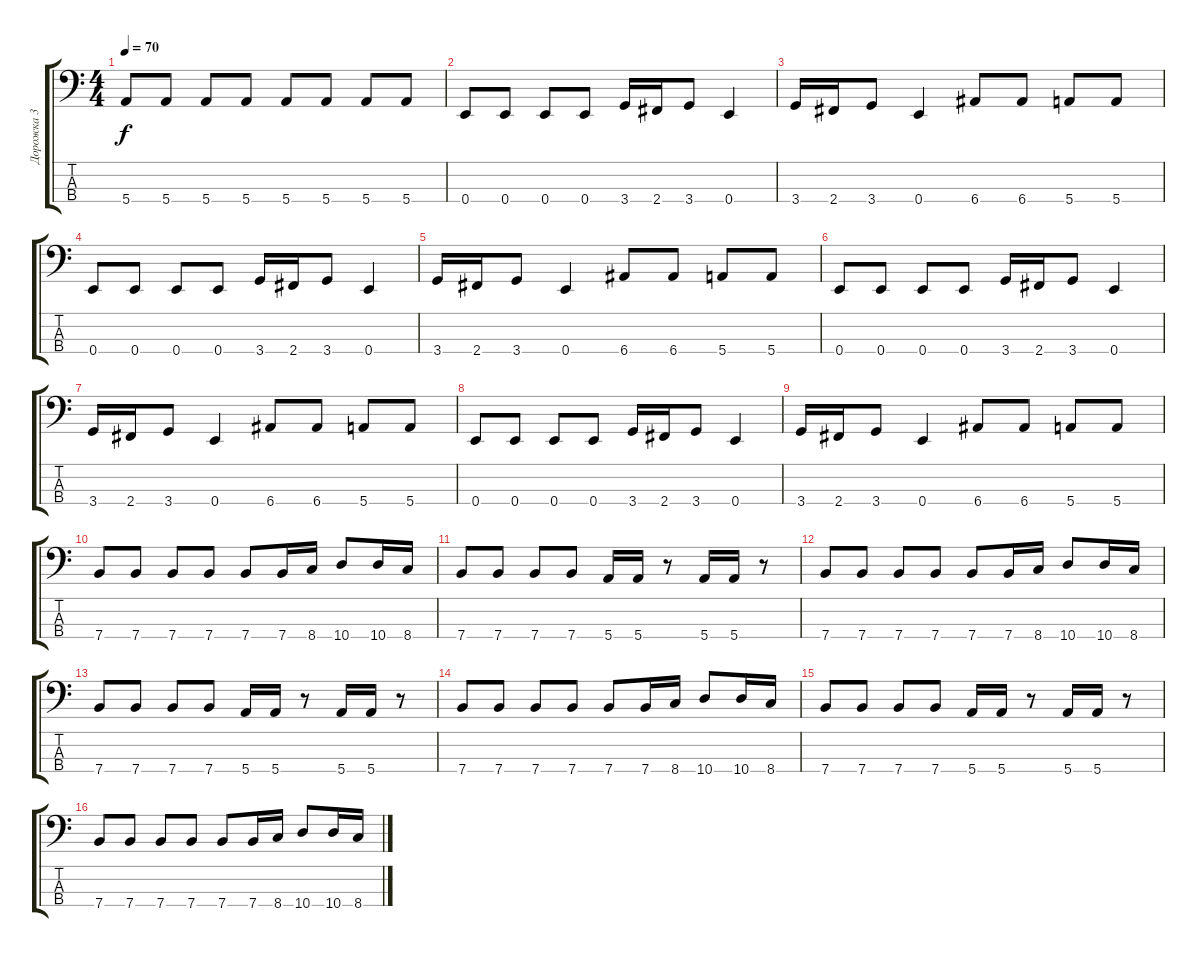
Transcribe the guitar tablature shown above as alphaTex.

\track ("Дорожка 3" "Дорожка 3") {instrument electricbassfinger}
\staff {score tabs}
\tuning (G2 D2 A1 E1) {hide}
\ts (4 4)
\tempo 70
\clef f4
\ks c
5.4.8{dy f} 5.4.8 5.4.8 5.4.8 5.4.8 5.4.8 5.4.8 5.4.8 |
0.4.8 0.4.8 0.4.8 0.4.8 3.4.16 2.4.16 3.4.8 0.4.4 |
3.4.16 2.4.16 3.4.8 0.4.4 6.4.8 6.4.8 5.4.8 5.4.8 |
0.4.8 0.4.8 0.4.8 0.4.8 3.4.16 2.4.16 3.4.8 0.4.4 |
3.4.16 2.4.16 3.4.8 0.4.4 6.4.8 6.4.8 5.4.8 5.4.8 |
0.4.8 0.4.8 0.4.8 0.4.8 3.4.16 2.4.16 3.4.8 0.4.4 |
3.4.16 2.4.16 3.4.8 0.4.4 6.4.8 6.4.8 5.4.8 5.4.8 |
0.4.8 0.4.8 0.4.8 0.4.8 3.4.16 2.4.16 3.4.8 0.4.4 |
3.4.16 2.4.16 3.4.8 0.4.4 6.4.8 6.4.8 5.4.8 5.4.8 |
7.4.8 7.4.8 7.4.8 7.4.8 7.4.8 7.4.16 8.4.16 10.4.8 10.4.16 8.4.16 |
7.4.8 7.4.8 7.4.8 7.4.8 5.4.16 5.4.16 r.8 5.4.16 5.4.16 r.8 |
7.4.8 7.4.8 7.4.8 7.4.8 7.4.8 7.4.16 8.4.16 10.4.8 10.4.16 8.4.16 |
7.4.8 7.4.8 7.4.8 7.4.8 5.4.16 5.4.16 r.8 5.4.16 5.4.16 r.8 |
7.4.8 7.4.8 7.4.8 7.4.8 7.4.8 7.4.16 8.4.16 10.4.8 10.4.16 8.4.16 |
7.4.8 7.4.8 7.4.8 7.4.8 5.4.16 5.4.16 r.8 5.4.16 5.4.16 r.8 |
7.4.8 7.4.8 7.4.8 7.4.8 7.4.8 7.4.16 8.4.16 10.4.8 10.4.16 8.4.16
